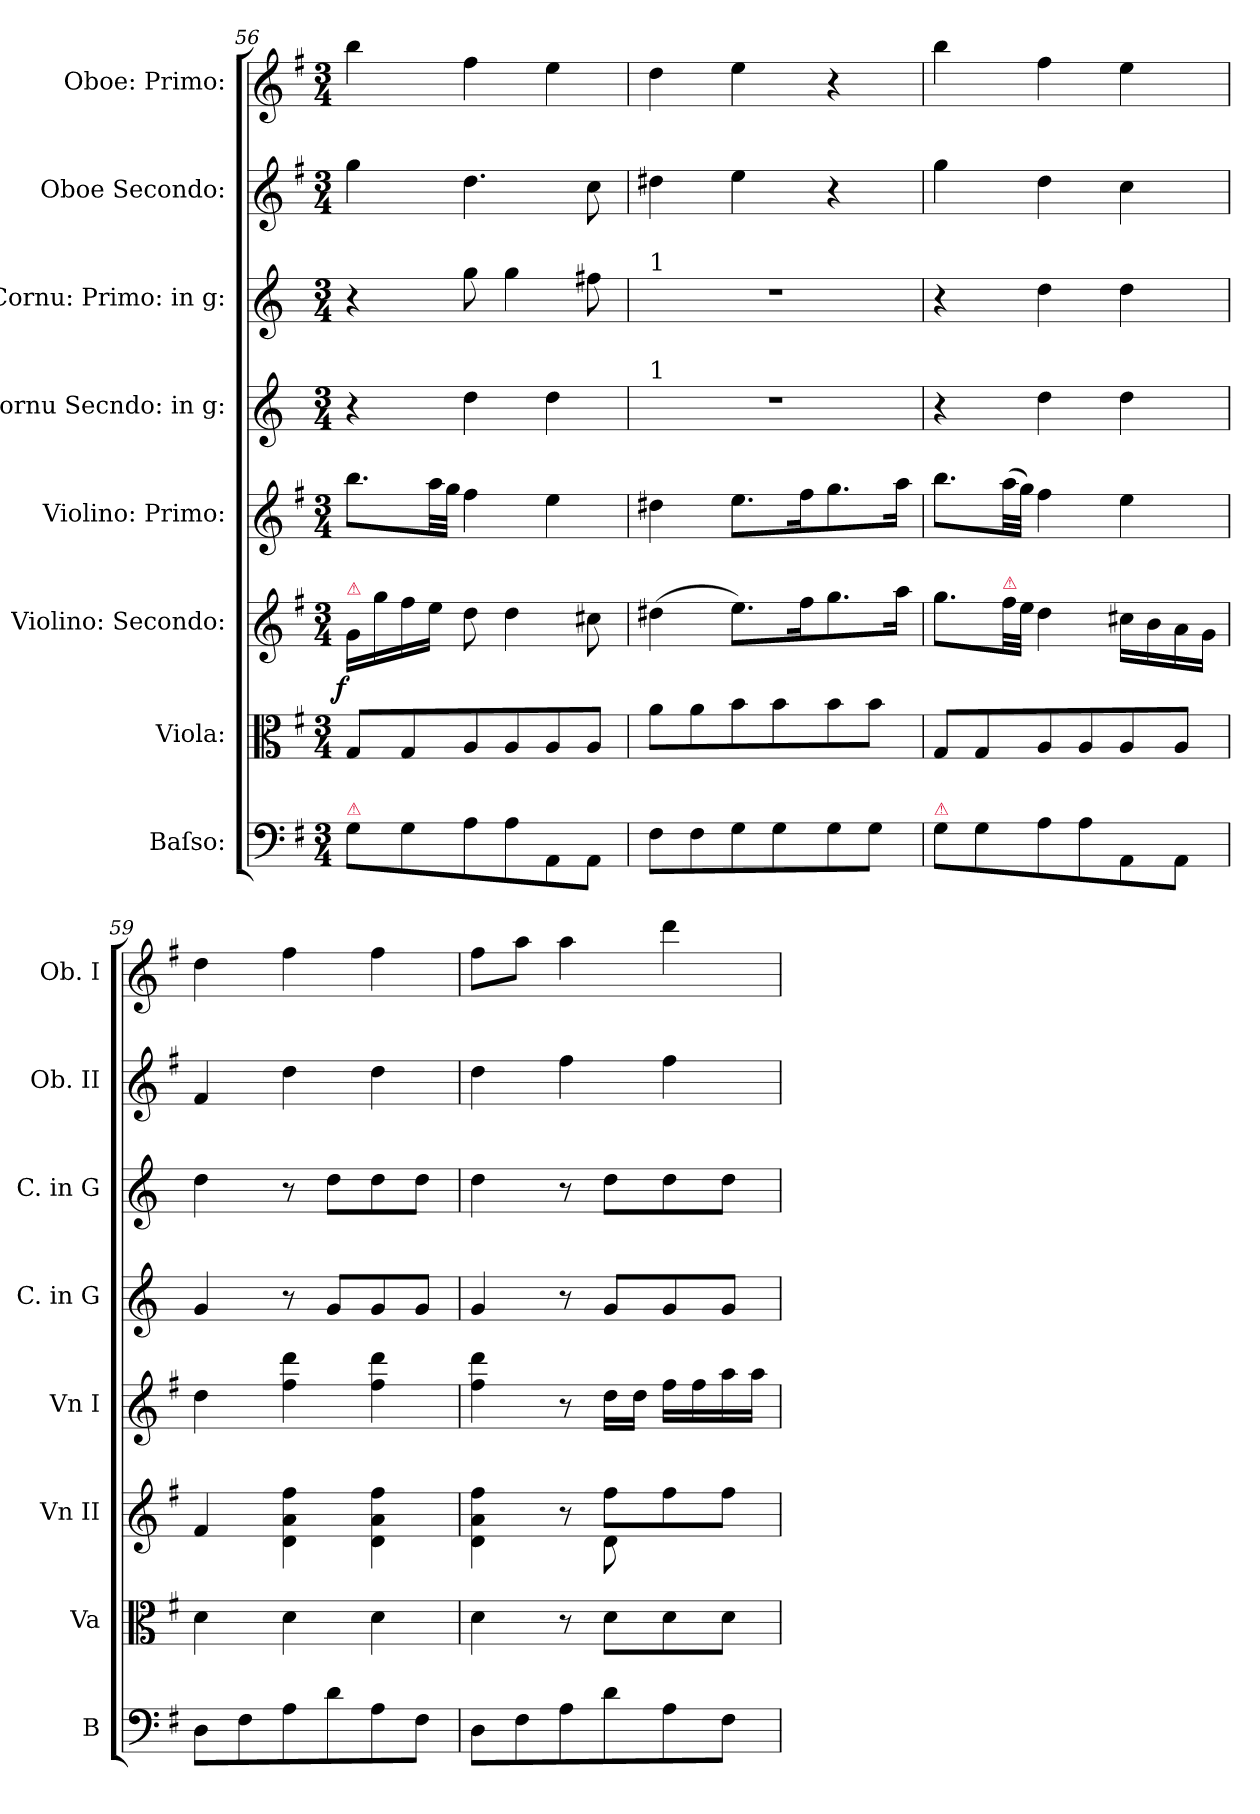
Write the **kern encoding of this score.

**kern	**kern	**kern	**dynam	**kern	**kern	**kern	**kern	**kern
*part8	*part7	*part6	*part6	*part5	*part4	*part3	*part2	*part1
*staff8	*staff7	*staff6	*staff6	*staff5	*staff4	*staff3	*staff2	*staff1
*I"Baſso:	*I"Viola:	*I"Violino: Secondo:	*	*I"Violino: Primo:	*I"Cornu Secndo: in g:	*I"Cornu: Primo: in g:	*I"Oboe Secondo:	*I"Oboe: Primo:
*I'B	*I'Va	*I'Vn II	*	*I'Vn I	*I'C. in G	*I'C. in G	*I'Ob. II	*I'Ob. I
*clefF4	*clefC3	*clefG2	*	*clefG2	*clefG2	*clefG2	*clefG2	*clefG2
*	*	*	*	*	*ITrd3c5	*ITrd3c5	*	*
*k[f#]	*k[f#]	*k[f#]	*	*k[f#]	*k[f#]	*k[f#]	*k[f#]	*k[f#]
*M3/4	*M3/4	*M3/4	*	*M3/4	*M3/4	*M3/4	*M3/4	*M3/4
=56	=56	=56	=56	=56	=56	=56	=56	=56
!	!	!LO:TX:a:color=crimson:t=⚠	!	!	!	!	!	!
!LO:TX:a:color=crimson:t=⚠	!	!	!	!	!	!	!	!
!	!	!	!LO:DY:b:rj	!	!	!	!	!
8G\L	8G/L	16g/LL	f	8.bb\L	4r	4r	4gg\	4bb\
.	.	16gg\	.	.	.	.	.	.
8G\	8G/	16ff#\	.	.	.	.	.	.
.	.	16ee\JJ	.	32aa\LL	.	.	.	.
.	.	.	.	32gg\JJJ	.	.	.	.
8A\	8A/	8dd\	.	4ff#\	4a\	8dd\	4.dd\	4ff#\
8A\	8A/	4dd\	.	.	.	4dd\	.	.
8AA/	8A/	.	.	4ee\	4a\	.	.	4ee\
8AA/J	8A/J	8cc#X\	.	.	.	8cc#X\	8cc\	.
=57	=57	=57	=57	=57	=57	=57	=57	=57
!	!	!	!	!	!	!LO:TX:a:t=1	!	!
!	!	!	!	!	!LO:TX:a:t=1	!	!	!
8F#\L	8a\L	(>4dd#X\	.	4dd#X\	2.r	2.r	4dd#X\	4dd\
8F#\	8a\	.	.	.	.	.	.	.
8G\	8b\	8.ee\L)	.	8.ee\L	.	.	4ee\	4ee\
8G\	8b\	.	.	.	.	.	.	.
.	.	16ff#\K	.	16ff#\K	.	.	.	.
8G\	8b\	8.gg\	.	8.gg\	.	.	4r	4r
8G\J	8b\J	.	.	.	.	.	.	.
.	.	16aa\Jk	.	16aa\Jk	.	.	.	.
=58	=58	=58	=58	=58	=58	=58	=58	=58
!LO:TX:a:color=crimson:t=⚠	!	!	!	!	!	!	!	!
8G\L	8G/L	8.gg\L	.	8.bb\L	4r	4r	4gg\	4bb\
8G\	8G/	.	.	.	.	.	.	.
!	!	!LO:TX:a:color=crimson:t=⚠	!	!	!	!	!	!
.	.	32ff#\LL	.	(>32aa\LL	.	.	.	.
.	.	32ee\JJJ	.	32gg\JJJ)	.	.	.	.
8A\	8A/	4dd\	.	4ff#\	4a\	4a\	4dd\	4ff#\
8A\	8A/	.	.	.	.	.	.	.
8AA/	8A/	16cc#X\LL	.	4ee\	4a\	4a\	4cc\	4ee\
.	.	16b\	.	.	.	.	.	.
8AA/J	8A/J	16a\	.	.	.	.	.	.
.	.	16g\JJ	.	.	.	.	.	.
=59	=59	=59	=59	=59	=59	=59	=59	=59
8D\L	4d\	4f#/	.	4dd\	4d/	4a\	4f#/	4dd\
8F#\	.	.	.	.	.	.	.	.
8A\	4d\	4d\ 4a\ 4ff#\	.	4ff#\ 4ddd\	8r	8r	4dd\	4ff#\
8d\	.	.	.	.	8d/L	8a\L	.	.
8A\	4d\	4d\ 4a\ 4ff#\	.	4ff#\ 4ddd\	8d/	8a\	4dd\	4ff#\
8F#\J	.	.	.	.	8d/J	8a\J	.	.
=60	=60	=60	=60	=60	=60	=60	=60	=60
*	*	*^	*	*	*	*	*	*
8D\L	4d\	4d\ 4a\ 4ff#\	4.ryy	.	4ff#\ 4ddd\	4d/	4a\	4dd\	8ff#\L
8F#\	.	.	.	.	.	.	.	.	8aa\J
8A\	8r	8r	.	.	8r	8r	8r	4ff#\	4aa\
8d\	8d\L	8ff#\L	8d\	.	16dd\LL	8d/L	8a\L	.	.
.	.	.	.	.	16dd\JJ	.	.	.	.
8A\	8d\	8ff#\	4ryy	.	16ff#\LL	8d/	8a\	4ff#\	4ddd\
.	.	.	.	.	16ff#\	.	.	.	.
8F#\J	8d\J	8ff#\J	.	.	16aa\	8d/J	8a\J	.	.
.	.	.	.	.	16aa\JJ	.	.	.	.
*	*	*v	*v	*	*	*	*	*	*
=	=	=	=	=	=	=	=	=
*-	*-	*-	*-	*-	*-	*-	*-	*-
